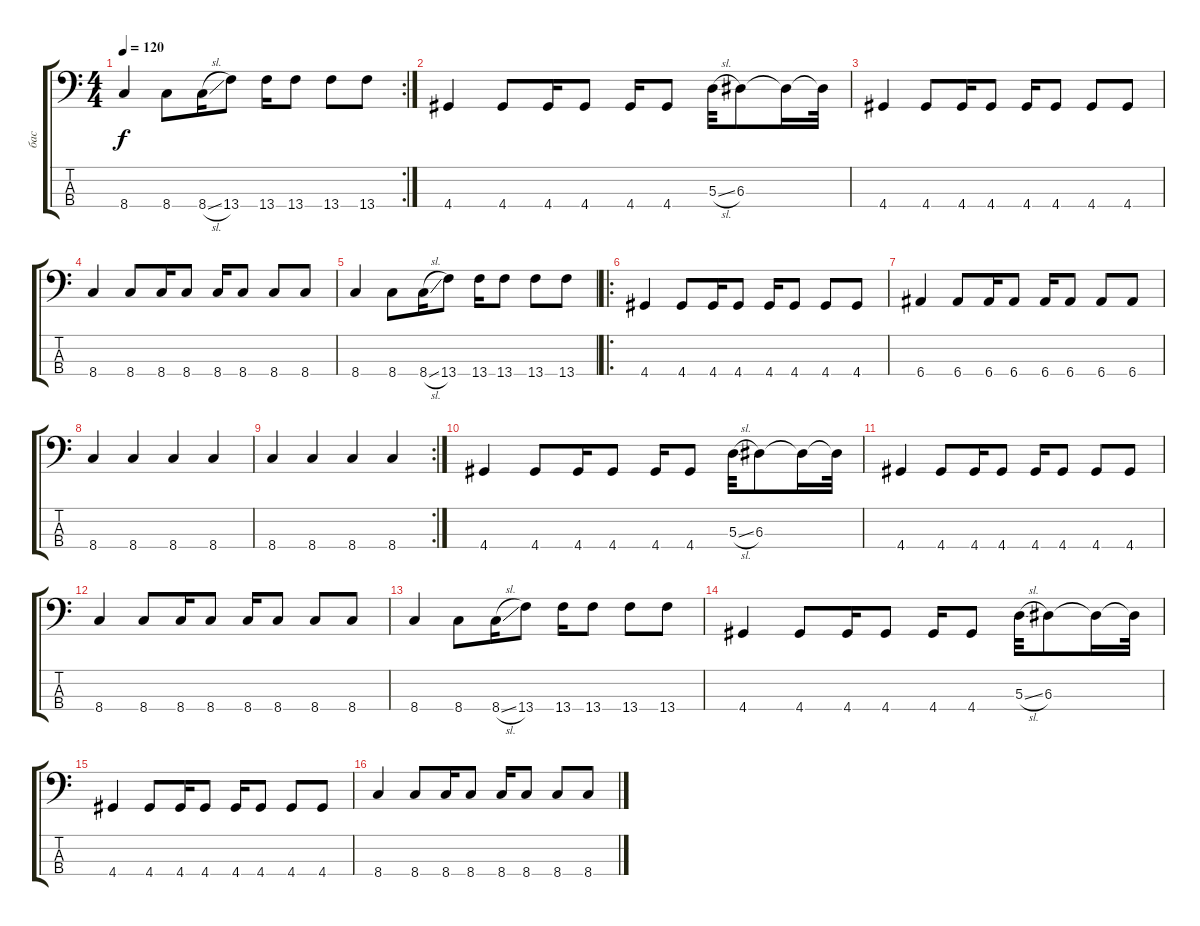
\track ("бас" "бас") {instrument electricbassfinger}
\staff {score tabs}
\tuning (G2 D2 A1 E1) {hide}
\rc 2
\ts (4 4)
\tempo 120
\clef f4
\ks c
8.4.4{dy f} 8.4.8 8.4{sl}.16 13.4.8 13.4.16 13.4.8 13.4.8 13.4.8 |
4.4.4 4.4.8 4.4.16 4.4.8 4.4.16 4.4.8 5.3{sl}.32 6.3.8 6.3{t}.16 6.3{t}.32 |
4.4.4 4.4.8 4.4.16 4.4.8 4.4.16 4.4.8 4.4.8 4.4.8 |
8.4.4 8.4.8 8.4.16 8.4.8 8.4.16 8.4.8 8.4.8 8.4.8 |
8.4.4 8.4.8 8.4{sl}.16 13.4.8 13.4.16 13.4.8 13.4.8 13.4.8 |
\ro
4.4.4 4.4.8 4.4.16 4.4.8 4.4.16 4.4.8 4.4.8 4.4.8 |
6.4.4 6.4.8 6.4.16 6.4.8 6.4.16 6.4.8 6.4.8 6.4.8 |
8.4.4 8.4.4 8.4.4 8.4.4 |
\rc 2
8.4.4 8.4.4 8.4.4 8.4.4 |
4.4.4 4.4.8 4.4.16 4.4.8 4.4.16 4.4.8 5.3{sl}.32 6.3.8 6.3{t}.16 6.3{t}.32 |
4.4.4 4.4.8 4.4.16 4.4.8 4.4.16 4.4.8 4.4.8 4.4.8 |
8.4.4 8.4.8 8.4.16 8.4.8 8.4.16 8.4.8 8.4.8 8.4.8 |
8.4.4 8.4.8 8.4{sl}.16 13.4.8 13.4.16 13.4.8 13.4.8 13.4.8 |
4.4.4 4.4.8 4.4.16 4.4.8 4.4.16 4.4.8 5.3{sl}.32 6.3.8 6.3{t}.16 6.3{t}.32 |
4.4.4 4.4.8 4.4.16 4.4.8 4.4.16 4.4.8 4.4.8 4.4.8 |
8.4.4 8.4.8 8.4.16 8.4.8 8.4.16 8.4.8 8.4.8 8.4.8
